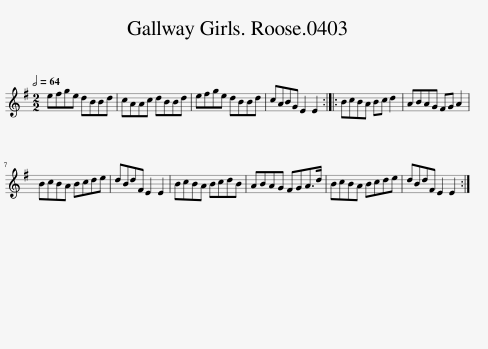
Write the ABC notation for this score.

X:1
L:1/8
Q:1/2=64
M:2/2
I:linebreak $
K:Emin
V:1 treble
V:1
 efge dBBd | cAAc dBBd | efge dBBd | cABG E2 E2 :: BcBA Bc d2 | %5
 ABAG FG A2 |$ BcBA Bcde | dBdF E2 E2 | BcBA BcdB | ABAG FGA>d | %10
 BcBA Bcde | dBdF E2 E2 :| %12
